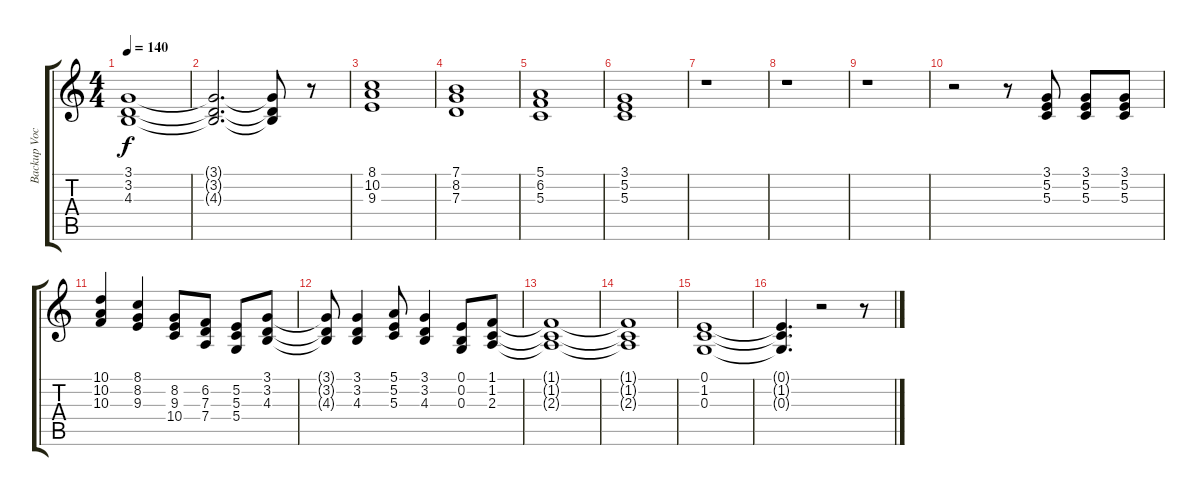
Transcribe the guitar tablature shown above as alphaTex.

\track ("Backup Vocals" "Backup Voc") {instrument choiraahs}
\staff {score tabs}
\tuning (E4 B3 G3 D3 A2 E2) {hide}
\ts (4 4)
\tempo 140
\clef g2
\ks c
(3.1 3.2 4.3).1{dy f} |
(3.1{t} 3.2{t} 4.3{t}).2{d} (3.1{t} 3.2{t} 4.3{t}).8 r.8 |
(8.1 10.2 9.3).1 |
(7.1 8.2 7.3).1 |
(5.1 6.2 5.3).1 |
(3.1 5.2 5.3).1 |
r.1 |
r.1 |
r.1 |
r.2 r.8 (3.1 5.2 5.3).8 (3.1 5.2 5.3).8 (3.1 5.2 5.3).8 |
(10.1 10.2 10.3).4 (8.1 8.2 9.3).4 (8.2 9.3 10.4).8 (6.2 7.3 7.4).8 (5.2 5.3 5.4).8 (3.1 3.2 4.3).8 |
(3.1{t} 3.2{t} 4.3{t}).8 (3.1 3.2 4.3).4 (5.1 5.2 5.3).8 (3.1 3.2 4.3).4 (0.1 0.2 0.3).8 (1.1 1.2 2.3).8 |
(1.1{t} 1.2{t} 2.3{t}).1 |
(1.1{t} 1.2{t} 2.3{t}).1 |
(0.1 1.2 0.3).1 |
(0.1{t} 1.2{t} 0.3{t}).4{d} r.2 r.8
